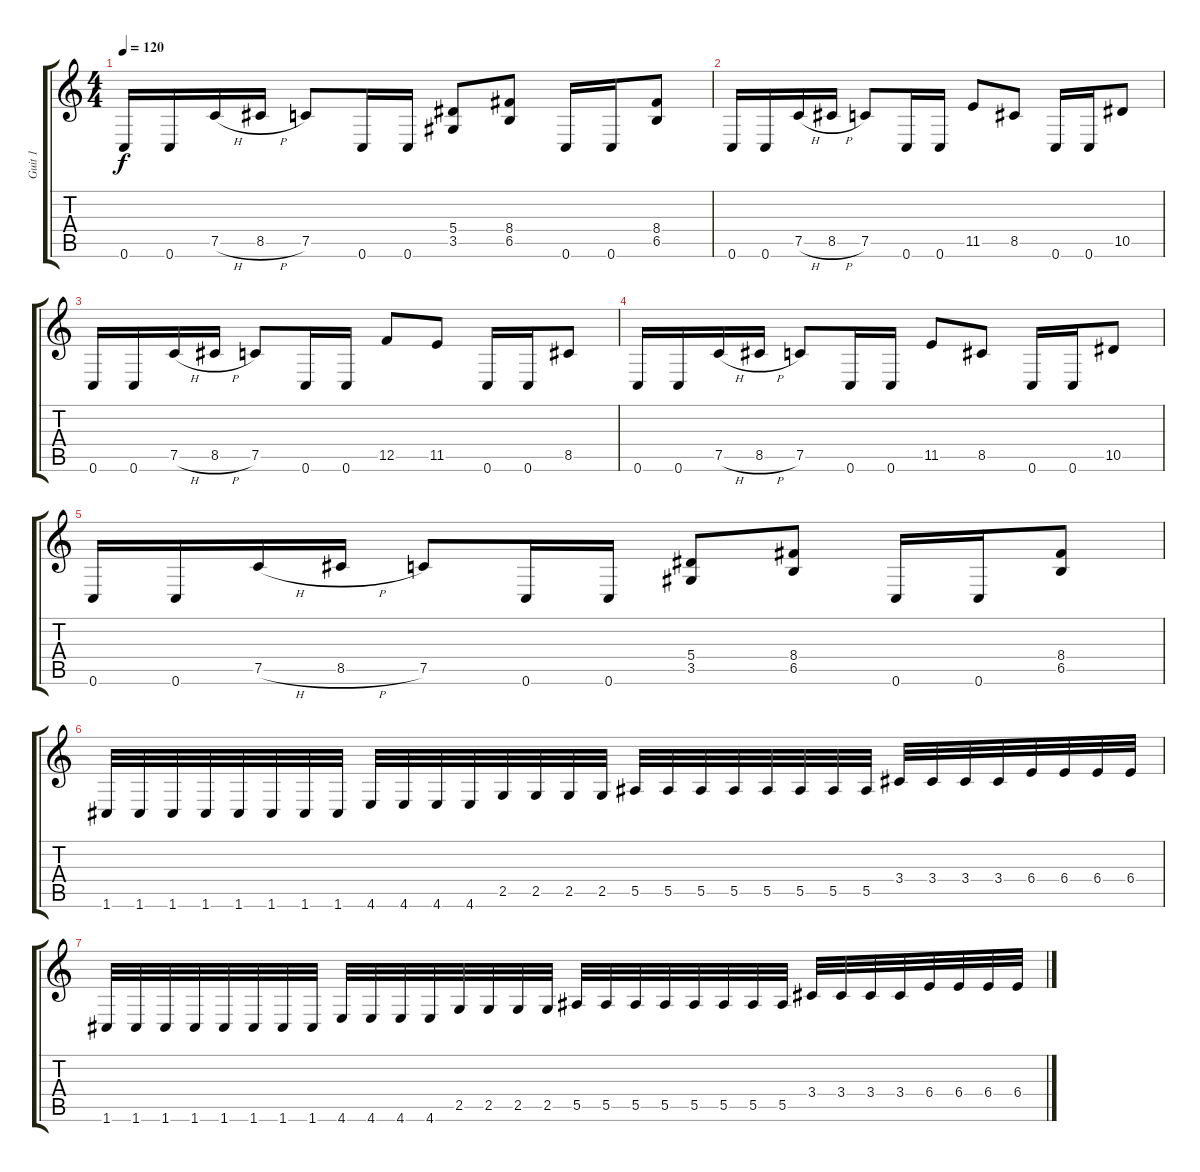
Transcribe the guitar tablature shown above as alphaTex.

\track ("Guit 1" "Guit 1") {instrument distortionguitar}
\staff {score tabs}
\tuning (C4 G3 Eb3 Bb2 F2 C2) {hide}
\ts (4 4)
\tempo 120
\clef g2
\ks c
0.6.16{dy f} 0.6.16 7.5{h}.16 8.5{h}.16 7.5.8 0.6.16 0.6.16 (5.4 3.5).8 (8.4 6.5).8 0.6.16 0.6.16 (8.4 6.5).8 |
0.6.16 0.6.16 7.5{h}.16 8.5{h}.16 7.5.8 0.6.16 0.6.16 11.5.8 8.5.8 0.6.16 0.6.16 10.5.8 |
0.6.16 0.6.16 7.5{h}.16 8.5{h}.16 7.5.8 0.6.16 0.6.16 12.5.8 11.5.8 0.6.16 0.6.16 8.5.8 |
0.6.16 0.6.16 7.5{h}.16 8.5{h}.16 7.5.8 0.6.16 0.6.16 11.5.8 8.5.8 0.6.16 0.6.16 10.5.8 |
0.6.16 0.6.16 7.5{h}.16 8.5{h}.16 7.5.8 0.6.16 0.6.16 (5.4 3.5).8 (8.4 6.5).8 0.6.16 0.6.16 (8.4 6.5).8 |
1.6.32 1.6.32 1.6.32 1.6.32 1.6.32 1.6.32 1.6.32 1.6.32 4.6.32 4.6.32 4.6.32 4.6.32 2.5.32 2.5.32 2.5.32 2.5.32 5.5.32 5.5.32 5.5.32 5.5.32 5.5.32 5.5.32 5.5.32 5.5.32 3.4.32 3.4.32 3.4.32 3.4.32 6.4.32 6.4.32 6.4.32 6.4.32 |
1.6.32 1.6.32 1.6.32 1.6.32 1.6.32 1.6.32 1.6.32 1.6.32 4.6.32 4.6.32 4.6.32 4.6.32 2.5.32 2.5.32 2.5.32 2.5.32 5.5.32 5.5.32 5.5.32 5.5.32 5.5.32 5.5.32 5.5.32 5.5.32 3.4.32 3.4.32 3.4.32 3.4.32 6.4.32 6.4.32 6.4.32 6.4.32
